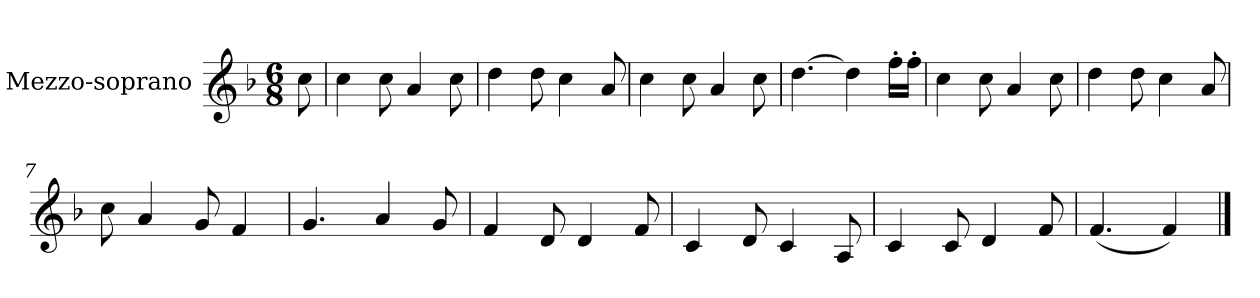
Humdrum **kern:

**kern
*part1
*staff1
*I"Mezzo-soprano
*I'Mzs.
*clefG2
*k[b-]
*M6/8
*MM100
=
8cc\
=1
4cc\
8cc\
4a/
8cc\
=2
4dd\
8dd\
4cc\
8a/
=3
4cc\
8cc\
4a/
8cc\
!!LO:LB:g=z
=4
[4.dd\
4dd\]
16ff'\LL
16ff'\JJ
=5
4cc\
8cc\
4a/
8cc\
=6
4dd\
8dd\
4cc\
8a/
=7
8cc\
4a/
8g/
4f/
!!LO:LB:g=z
=8
4.g/
4a/
8g/
=9
4f/
8d/
4d/
8f/
=10
4c/
8d/
4c/
8A/
=11
4c/
8c/
4d/
8f/
=12
(<4.f/
4f/)
==
*-
